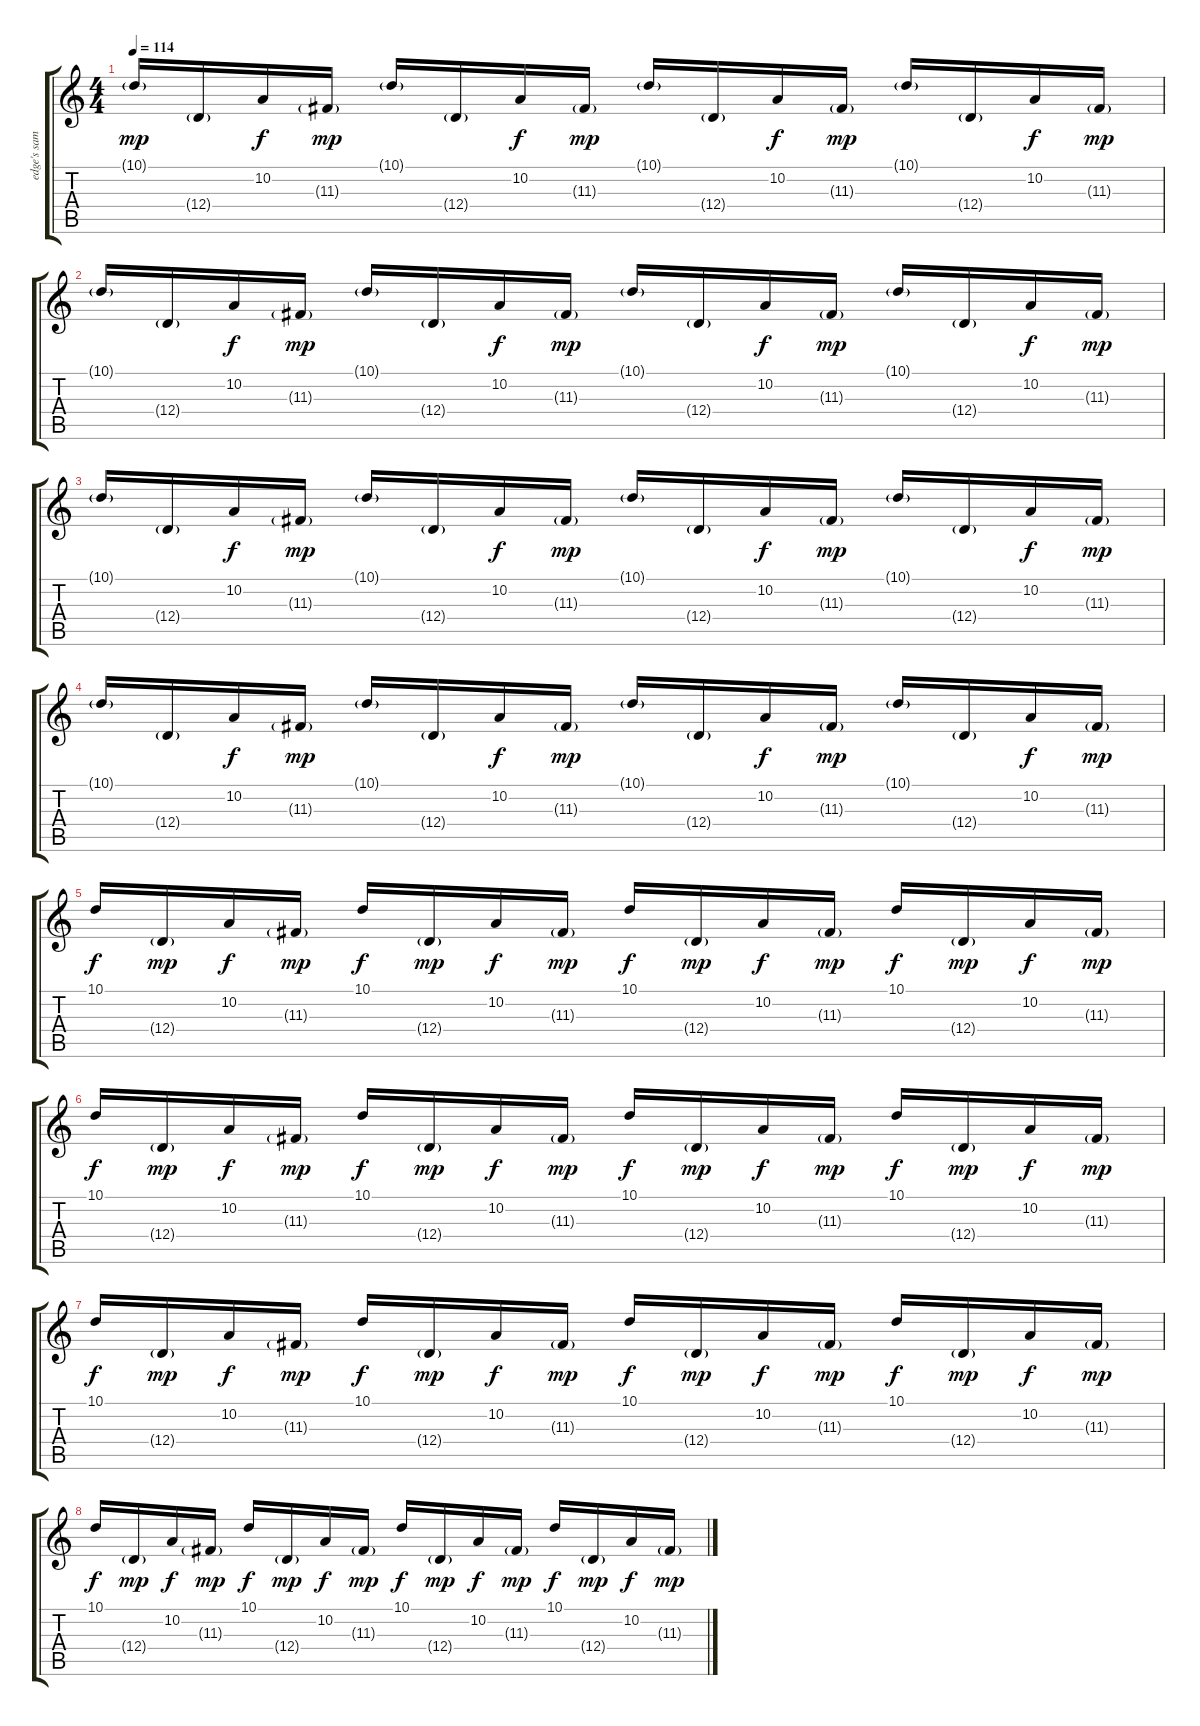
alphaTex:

\track ("edge's sampler II" "edge's sam") {instrument stringensemble1}
\staff {score tabs}
\tuning (E4 B3 G3 D3 A2 E2) {hide}
\ts (4 4)
\tempo 114
\clef g2
\ks c
10.1{g}.16{dy mp} 12.4{g}.16 10.2.16{dy f} 11.3{g}.16{dy mp} 10.1{g}.16 12.4{g}.16 10.2.16{dy f} 11.3{g}.16{dy mp} 10.1{g}.16 12.4{g}.16 10.2.16{dy f} 11.3{g}.16{dy mp} 10.1{g}.16 12.4{g}.16 10.2.16{dy f} 11.3{g}.16{dy mp} |
10.1{g}.16 12.4{g}.16 10.2.16{dy f} 11.3{g}.16{dy mp} 10.1{g}.16 12.4{g}.16 10.2.16{dy f} 11.3{g}.16{dy mp} 10.1{g}.16 12.4{g}.16 10.2.16{dy f} 11.3{g}.16{dy mp} 10.1{g}.16 12.4{g}.16 10.2.16{dy f} 11.3{g}.16{dy mp} |
10.1{g}.16 12.4{g}.16 10.2.16{dy f} 11.3{g}.16{dy mp} 10.1{g}.16 12.4{g}.16 10.2.16{dy f} 11.3{g}.16{dy mp} 10.1{g}.16 12.4{g}.16 10.2.16{dy f} 11.3{g}.16{dy mp} 10.1{g}.16 12.4{g}.16 10.2.16{dy f} 11.3{g}.16{dy mp} |
10.1{g}.16 12.4{g}.16 10.2.16{dy f} 11.3{g}.16{dy mp} 10.1{g}.16 12.4{g}.16 10.2.16{dy f} 11.3{g}.16{dy mp} 10.1{g}.16 12.4{g}.16 10.2.16{dy f} 11.3{g}.16{dy mp} 10.1{g}.16 12.4{g}.16 10.2.16{dy f} 11.3{g}.16{dy mp} |
10.1.16{dy f} 12.4{g}.16{dy mp} 10.2.16{dy f} 11.3{g}.16{dy mp} 10.1.16{dy f} 12.4{g}.16{dy mp} 10.2.16{dy f} 11.3{g}.16{dy mp} 10.1.16{dy f} 12.4{g}.16{dy mp} 10.2.16{dy f} 11.3{g}.16{dy mp} 10.1.16{dy f} 12.4{g}.16{dy mp} 10.2.16{dy f} 11.3{g}.16{dy mp} |
10.1.16{dy f} 12.4{g}.16{dy mp} 10.2.16{dy f} 11.3{g}.16{dy mp} 10.1.16{dy f} 12.4{g}.16{dy mp} 10.2.16{dy f} 11.3{g}.16{dy mp} 10.1.16{dy f} 12.4{g}.16{dy mp} 10.2.16{dy f} 11.3{g}.16{dy mp} 10.1.16{dy f} 12.4{g}.16{dy mp} 10.2.16{dy f} 11.3{g}.16{dy mp} |
10.1.16{dy f} 12.4{g}.16{dy mp} 10.2.16{dy f} 11.3{g}.16{dy mp} 10.1.16{dy f} 12.4{g}.16{dy mp} 10.2.16{dy f} 11.3{g}.16{dy mp} 10.1.16{dy f} 12.4{g}.16{dy mp} 10.2.16{dy f} 11.3{g}.16{dy mp} 10.1.16{dy f} 12.4{g}.16{dy mp} 10.2.16{dy f} 11.3{g}.16{dy mp} |
10.1.16{dy f} 12.4{g}.16{dy mp} 10.2.16{dy f} 11.3{g}.16{dy mp} 10.1.16{dy f} 12.4{g}.16{dy mp} 10.2.16{dy f} 11.3{g}.16{dy mp} 10.1.16{dy f} 12.4{g}.16{dy mp} 10.2.16{dy f} 11.3{g}.16{dy mp} 10.1.16{dy f} 12.4{g}.16{dy mp} 10.2.16{dy f} 11.3{g}.16{dy mp}
